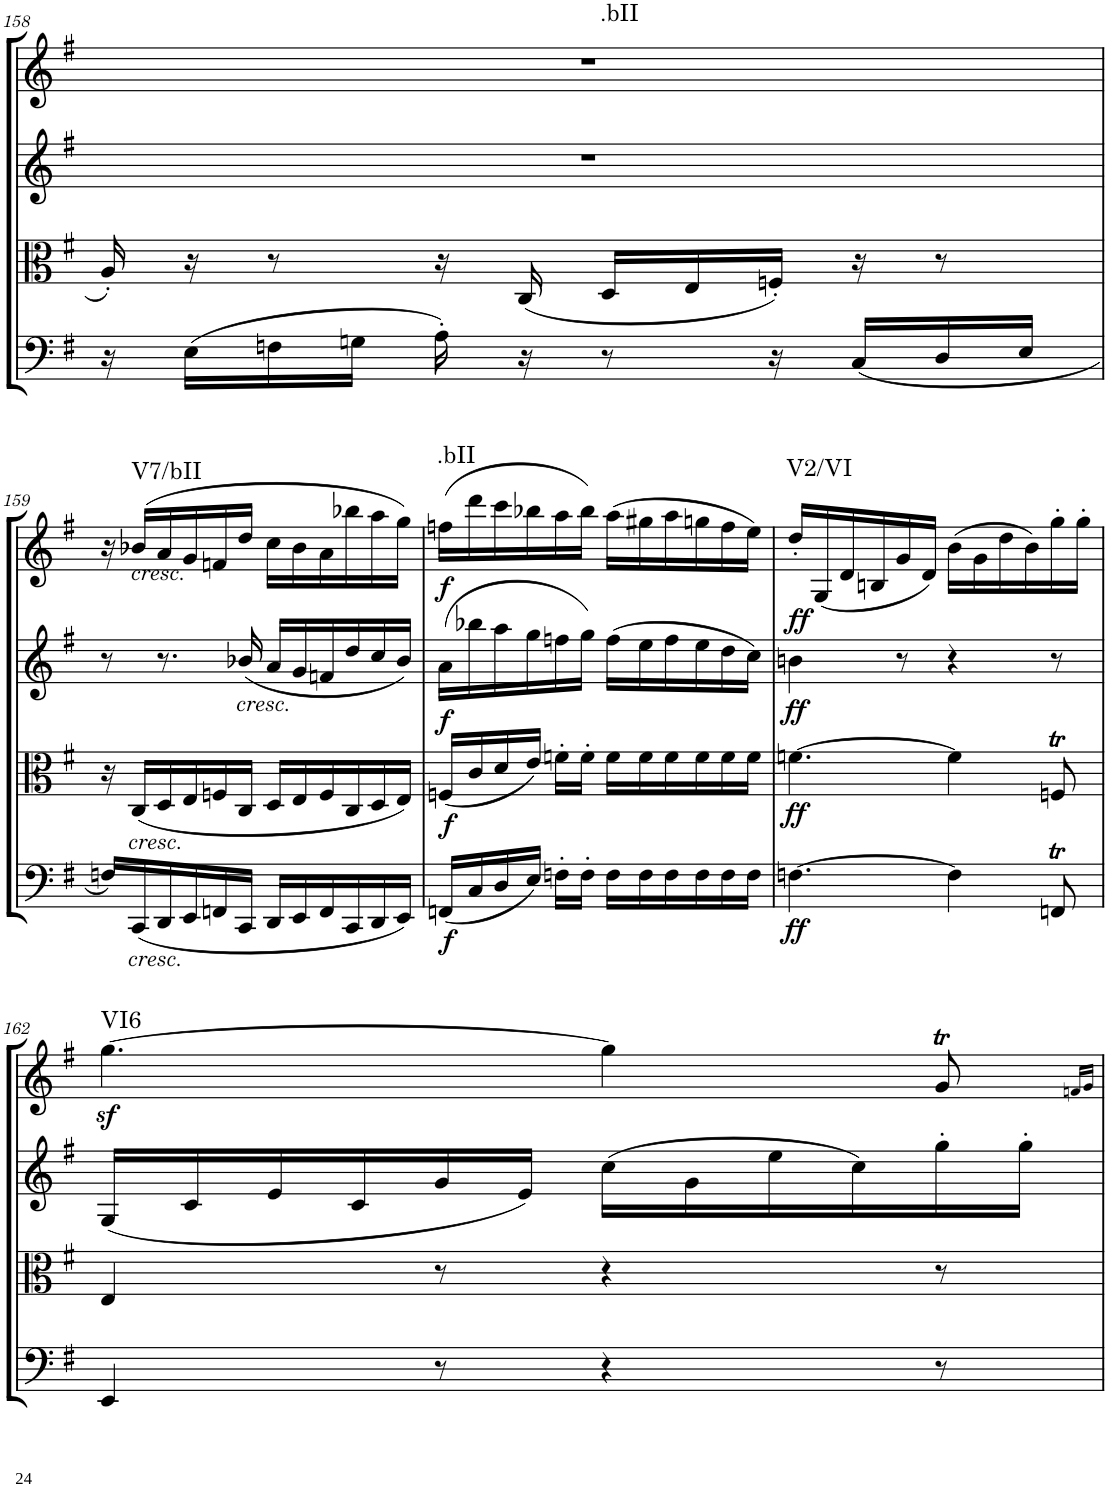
**kern	**dynam	**kern	**dynam	**kern	**dynam	**kern	**dynam	**harte
*part4	*part4	*part3	*part3	*part2	*part2	*part1	*part1	*part1
*staff4	*staff4	*staff3	*staff3	*staff2	*staff2	*staff1	*staff1	*
*I"Violoncello.	*	*I"Viola	*	*I"Violin II.	*	*I"Violin I.	*	*
*I'Vc	*	*I'Vla	*	*I'Vln	*	*I'Vln	*	*
!!LO:PB:g=z
*clefF4	*	*clefC3	*	*clefG2	*	*clefG2	*	*
*k[f#]	*	*k[f#]	*	*k[f#]	*	*k[f#]	*	*
*M6/8	*	*M6/8	*	*M6/8	*	*M6/8	*	*
=158	=158	=158	=158	=158	=158	=158	=158	=158
!	!	!	!	!	!	!	!	!LO:H:kt=.bII
16r	.	16A'/	.	2.r	.	2.r	.	N
(16E\LL	.	16r	.	.	.	.	.	.
16Fn\	.	8r	.	.	.	.	.	.
16Gn\JJ	.	.	.	.	.	.	.	.
16A'\)	.	16r	.	.	.	.	.	.
16r	.	(16C/	.	.	.	.	.	.
8r	.	16D/LL	.	.	.	.	.	.
.	.	16E/	.	.	.	.	.	.
16r	.	16Fn'/JJ)	.	.	.	.	.	.
(16C/LL	.	16r	.	.	.	.	.	.
16D/	.	8r	.	.	.	.	.	.
16E/JJ	.	.	.	.	.	.	.	.
!!LO:LB:g=z
=159	=159	=159	=159	=159	=159	=159	=159	=159
16Fn/LL)	.	16r	.	8r	.	16r	.	.
!	!	!	!	!	!	!LO:TX:a:i:t=cresc.	!	!
!	!	!LO:TX:b:i:t=cresc.	!	!	!	!	!	!
!LO:TX:b:i:t=cresc.	!	!	!	!	!	!	!	!LO:H:kt=V7/bII
(16CC/	.	(16C/LL	.	.	.	(16b-X/LL	.	N
16DD/	.	16D/	.	8.r	.	16a/	.	.
16EE/	.	16E/	.	.	.	16g/	.	.
16FFn/	.	16Fn/	.	.	.	16fn/	.	.
!	!	!	!	!LO:TX:b:i:t=cresc.	!	!	!	!
16CC/JJ	.	16C/JJ	.	(16b-X/	.	16dd/JJ	.	.
16DD/LL	.	16D/LL	.	16a/LL	.	16cc\LL	.	.
16EE/	.	16E/	.	16g/	.	16b-\	.	.
16FF/	.	16F/	.	16fn/	.	16a\	.	.
16CC/	.	16C/	.	16dd/	.	16bb-X\	.	.
16DD/	.	16D/	.	16cc/	.	16aa\	.	.
16EE/JJ)	.	16E/JJ)	.	16b-/JJ)	.	16gg\JJ)	.	.
=160	=160	=160	=160	=160	=160	=160	=160	=160
!	!LO:DY:b	!	!LO:DY:b	!	!LO:DY:b	!	!LO:DY:b	!LO:H:kt=.bII
(16FFn/LL	f	(16Fn/LL	f	(16a\LL	f	(16ffn\LL	f	N
16C/	.	16c/	.	16bb-X\	.	16ddd\	.	.
16D/	.	16d/	.	16aa\	.	16ccc\	.	.
16E/JJ)	.	16e/JJ)	.	16gg\	.	16bb-X\	.	.
16Fn'\LL	.	16fn'\LL	.	16ffn\	.	16aa\	.	.
16F'\JJ	.	16f'\JJ	.	16gg\JJ)	.	16bb-\JJ)	.	.
16F\LL	.	16f\LL	.	(16ff\LL	.	(16aa\LL	.	.
16F\	.	16f\	.	16ee\	.	16gg#X\	.	.
16F\	.	16f\	.	16ff\	.	16aa\	.	.
16F\	.	16f\	.	16ee\	.	16ggn\	.	.
16F\	.	16f\	.	16dd\	.	16ff\	.	.
16F\JJ	.	16f\JJ	.	16cc\JJ)	.	16ee\JJ)	.	.
=161	=161	=161	=161	=161	=161	=161	=161	=161
!	!LO:DY:b	!	!LO:DY:b	!	!LO:DY:b	!	!LO:DY:b	!LO:H:kt=V2/VI
[4.Fn\	ff	[4.fn\	ff	4bn\	ff	16dd'/LL	ff	N
.	.	.	.	.	.	(16G/	.	.
.	.	.	.	.	.	16d/	.	.
.	.	.	.	.	.	16Bn/	.	.
.	.	.	.	8r	.	16g/	.	.
.	.	.	.	.	.	16d/JJ)	.	.
4F\]	.	4f\]	.	4r	.	(16b\LL	.	.
.	.	.	.	.	.	16g\	.	.
.	.	.	.	.	.	16dd\	.	.
.	.	.	.	.	.	16b\)	.	.
8FFnT/	.	8FnT/	.	8r	.	16gg'\	.	.
.	.	.	.	.	.	16gg'\JJ	.	.
!!LO:LB:g=z
=162	=162	=162	=162	=162	=162	=162	=162	=162
!	!	!	!	!	!	!	!LO:DY:b	!LO:H:kt=VI6
4EE/	.	4E/	.	(16G/LL	.	[4.gg\	sf	N
.	.	.	.	16c/	.	.	.	.
.	.	.	.	16e/	.	.	.	.
.	.	.	.	16c/	.	.	.	.
8r	.	8r	.	16g/	.	.	.	.
.	.	.	.	16e/JJ)	.	.	.	.
4r	.	4r	.	(16cc\LL	.	4gg\]	.	.
.	.	.	.	16g\	.	.	.	.
.	.	.	.	16ee\	.	.	.	.
.	.	.	.	16cc\)	.	.	.	.
8r	.	8r	.	16gg'\	.	8gT/	.	.
.	.	.	.	16gg'\JJ	.	.	.	.
.	.	.	.	.	.	16qfn/LL	.	.
.	.	.	.	.	.	16qg/JJ	.	.
=	=	=	=	=	=	=	=	=
*-	*-	*-	*-	*-	*-	*-	*-	*-
